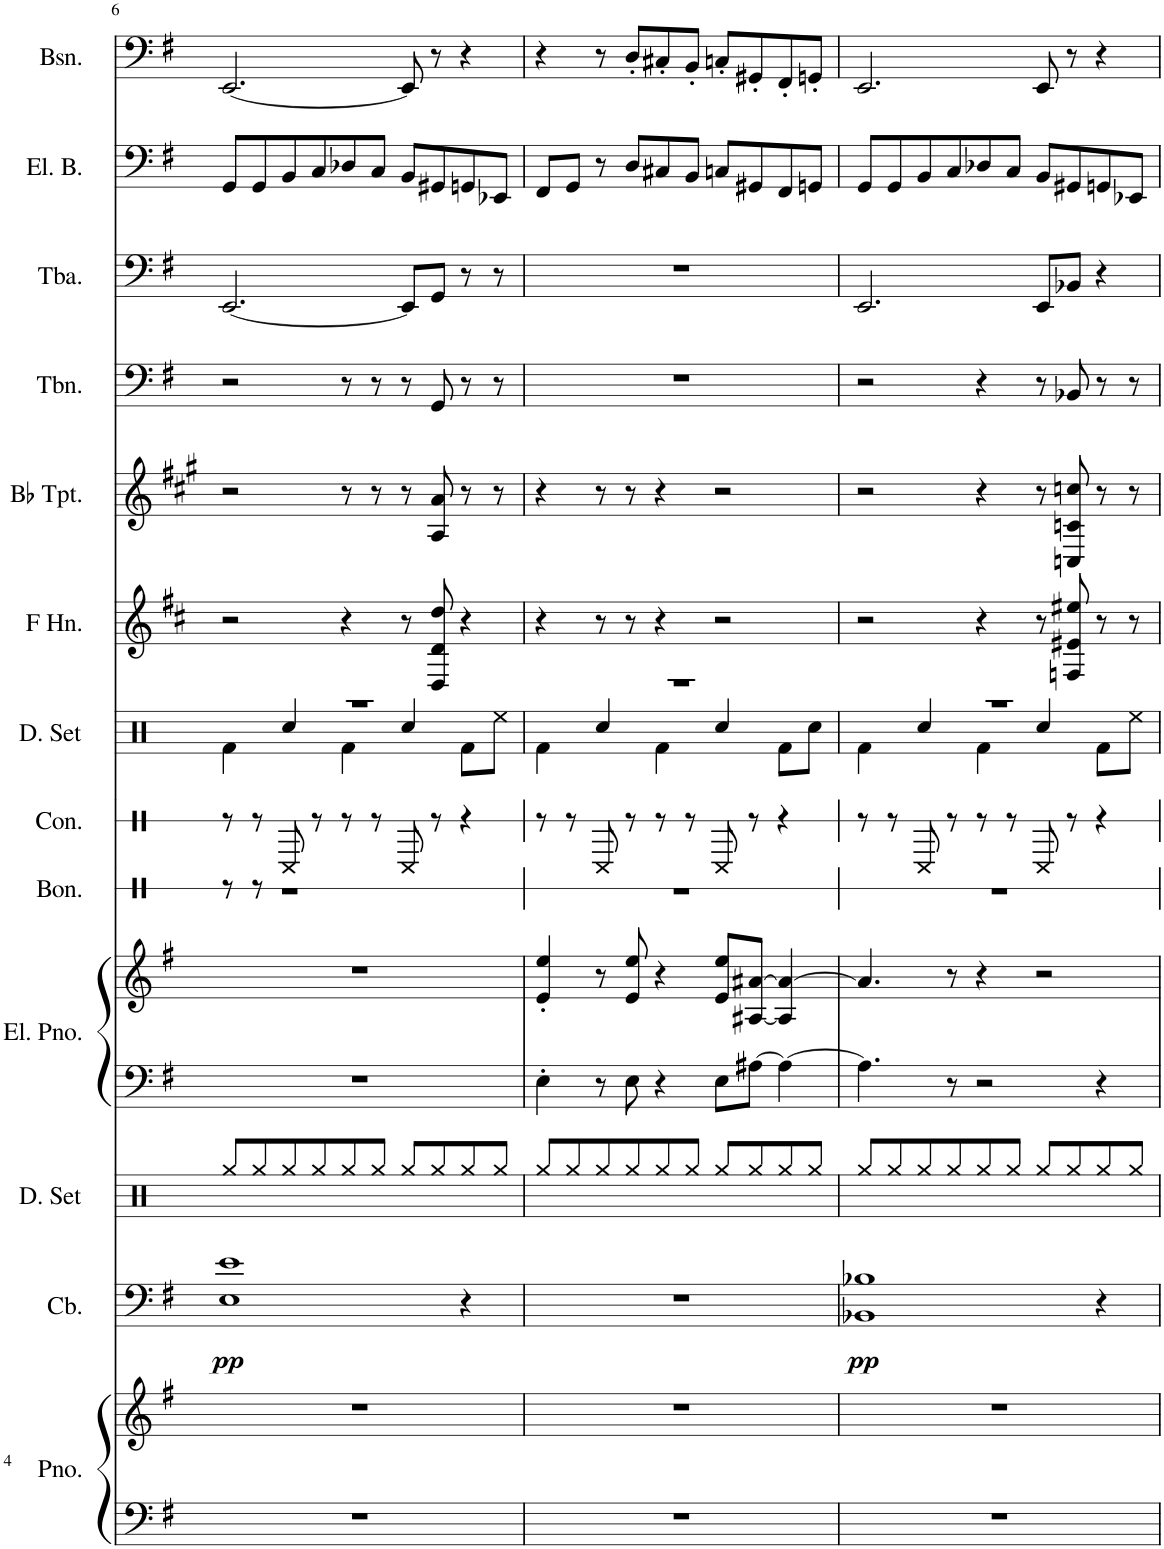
**kern	**kern	**kern	**dynam	**kern	**kern	**kern	**kern	**kern	**kern	**kern	**kern	**kern	**kern	**kern	**kern
*part13	*part13	*part12	*part12	*part11	*part10	*part10	*part9	*part8	*part7	*part6	*part5	*part4	*part3	*part2	*part1
*staff15	*staff14	*staff13	*staff13	*staff12	*staff11	*staff10	*staff9	*staff8	*staff7	*staff6	*staff5	*staff4	*staff3	*staff2	*staff1
*I"Piano	*	*I"Contrabass	*	*I"Drumset	*I"Electric Piano	*	*I"Bongos	*I"Congas	*I"Drumset	*I"Horn in F	*I"Bb Trumpet	*I"Trombone	*I"Tuba	*I"Electric Bass	*I"Bassoon
*I'Pno.	*	*I'Cb.	*	*I'D. Set	*I'El. Pno.	*	*I'Bon.	*I'Con.	*I'D. Set	*	*I'Bb Tpt.	*I'Tbn.	*I'Tba.	*I'El. B.	*I'Bsn.
!!LO:PB:g=z
*clefF4	*clefG2	*clefF4	*	*clefX	*clefF4	*clefG2	*clefX	*clefX	*clefX	*clefG2	*clefG2	*clefF4	*clefF4	*clefF4	*clefF4
*	*	*Trd7c12	*	*	*	*	*	*	*	*Trd4c7	*Trd1c2	*	*	*Trd7c12	*
*k[f#]	*k[f#]	*k[f#]	*	*k[]	*k[f#]	*k[f#]	*k[]	*k[]	*k[]	*k[f#c#]	*k[f#c#g#]	*k[f#]	*k[f#]	*k[f#]	*k[f#]
*M5/4	*M5/4	*M5/4	*	*M5/4	*M5/4	*M5/4	*M5/4	*M5/4	*M5/4	*M5/4	*M5/4	*M5/4	*M5/4	*M5/4	*M5/4
=6	=6	=6	=6	=6	=6	=6	=6	=6	=6	=6	=6	=6	=6	=6	=6
*	*	*	*	*	*	*	*	*	*^	*	*	*	*	*	*
!	!	!	!LO:DY:b	!	!	!	!	!	!	!	!	!	!	!	!	!
4%5r	4%5r	1E 1e	pp	8Rgg/L	4%5r	4%5r	8r	8r	4%5r	4Rf\	2r	2r	2r	[2.EE/	8GG/L	[2.EE/
.	.	.	.	8Rgg/	.	.	8r	8r	.	.	.	.	.	.	8GG/	.
.	.	.	.	8Rgg/	.	.	1r	8d/	.	4Rcc/	.	.	.	.	8BB/	.
.	.	.	.	8Rgg/	.	.	.	8r	.	.	.	.	.	.	8C/	.
.	.	.	.	8Rgg/	.	.	.	8r	.	4Rf\	4r	8r	8r	.	8D-X/	.
.	.	.	.	8Rgg/J	.	.	.	8r	.	.	.	8r	8r	.	8C/J	.
.	.	.	.	8Rgg/L	.	.	.	8d/	.	4Rcc/	8r	8r	8r	8EE/L]	8BB/L	8EE/]
.	.	.	.	8Rgg/	.	.	.	8r	.	.	8D/ 8d/ 8dd/	8A/ 8a/	8GG/	8GG/J	8GG#X/	8r
.	.	4r	.	8Rgg/	.	.	.	4r	.	8Rf\L	4r	8r	8r	8r	8GGn/	4r
.	.	.	.	8Rgg/J	.	.	.	.	.	8Ree\J	.	8r	8r	8r	8EE-X/J	.
=7	=7	=7	=7	=7	=7	=7	=7	=7	=7	=7	=7	=7	=7	=7	=7	=7
4%5r	4%5r	4%5r	.	8Rgg/L	4E'\	4e/' 4ee/'	4%5r	8r	4%5r	4Rf\	4r	4r	4%5r	4%5r	8FF#/L	4r
.	.	.	.	8Rgg/	.	.	.	8r	.	.	.	.	.	.	8GG/J	.
.	.	.	.	8Rgg/	8r	8r	.	8d/	.	4Rcc/	8r	8r	.	.	8r	8r
.	.	.	.	8Rgg/	8E\	8e/ 8ee/	.	8r	.	.	8r	8r	.	.	8D/L	8D'/L
.	.	.	.	8Rgg/	4r	4r	.	8r	.	4Rf\	4r	4r	.	.	8C#X/	8C#X'/
.	.	.	.	8Rgg/J	.	.	.	8r	.	.	.	.	.	.	8BB/J	8BB'/J
.	.	.	.	8Rgg/L	8E\L	8e/ 8ee/L	.	8d/	.	4Rcc/	2r	2r	.	.	8Cn/L	8Cn'/L
.	.	.	.	8Rgg/	[8A#X\J	[8A#X/ [8a#X/J	.	8r	.	.	.	.	.	.	8GG#X/	8GG#X'/
.	.	.	.	8Rgg/	4A#\_	4A#/] 4a#/_	.	4r	.	8Rf\L	.	.	.	.	8FF#/	8FF#'/
.	.	.	.	8Rgg/J	.	.	.	.	.	8Rcc\J	.	.	.	.	8GGn/J	8GGn'/J
=8	=8	=8	=8	=8	=8	=8	=8	=8	=8	=8	=8	=8	=8	=8	=8	=8
!	!	!	!LO:DY:b	!	!	!	!	!	!	!	!	!	!	!	!	!
4%5r	4%5r	1BB-X 1B-X	pp	8Rgg/L	4.A#\]	4.a#/]	4%5r	8r	4%5r	4Rf\	2r	2r	2r	2.EE/	8GG/L	2.EE/
.	.	.	.	8Rgg/	.	.	.	8r	.	.	.	.	.	.	8GG/	.
.	.	.	.	8Rgg/	.	.	.	8d/	.	4Rcc/	.	.	.	.	8BB/	.
.	.	.	.	8Rgg/	8r	8r	.	8r	.	.	.	.	.	.	8C/	.
.	.	.	.	8Rgg/	2r	4r	.	8r	.	4Rf\	4r	4r	4r	.	8D-X/	.
.	.	.	.	8Rgg/J	.	.	.	8r	.	.	.	.	.	.	8C/J	.
.	.	.	.	8Rgg/L	.	2r	.	8d/	.	4Rcc/	8r	8r	8r	8EE/L	8BB/L	8EE/
.	.	.	.	8Rgg/	.	.	.	8r	.	.	8Fn/ 8e#X/ 8ee#X/	8Cn/ 8cn/ 8ccn/	8BB-X/	8BB-X/J	8GG#X/	8r
.	.	4r	.	8Rgg/	4r	.	.	4r	.	8Rf\L	8r	8r	8r	4r	8GGn/	4r
.	.	.	.	8Rgg/J	.	.	.	.	.	8Ree\J	8r	8r	8r	.	8EE-X/J	.
*	*	*	*	*	*	*	*	*	*v	*v	*	*	*	*	*	*
=	=	=	=	=	=	=	=	=	=	=	=	=	=	=	=
*-	*-	*-	*-	*-	*-	*-	*-	*-	*-	*-	*-	*-	*-	*-	*-
